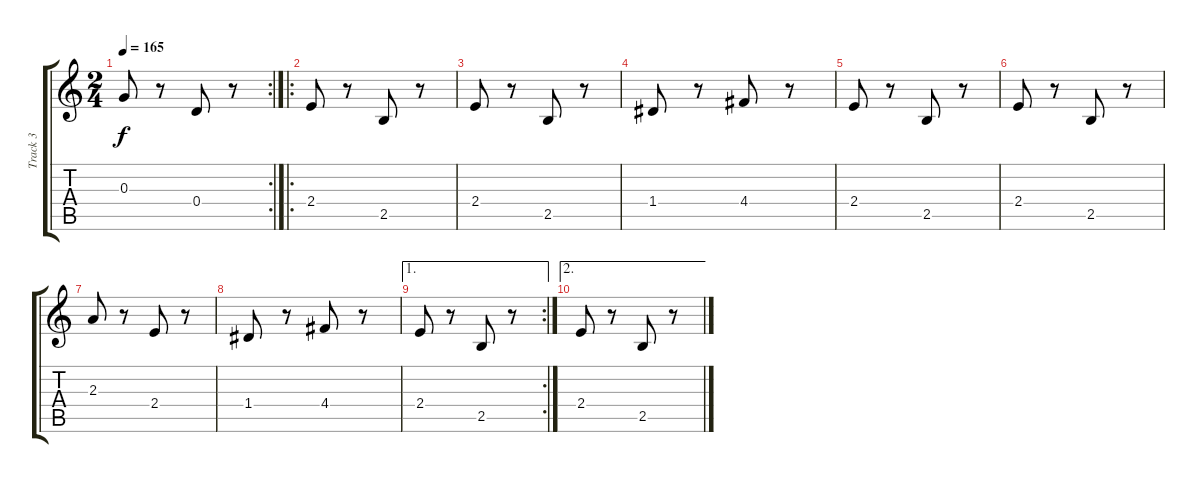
\track ("Track 3" "Track 3") {instrument electricbasspick}
\staff {score tabs}
\tuning (E4 B3 G3 D3 A2 E2) {hide}
\rc 2
\ts (2 4)
\tempo 165
\clef g2
\ks c
0.3.8{dy f} r.8 0.4.8 r.8 |
\ro
2.4.8 r.8 2.5.8 r.8 |
2.4.8 r.8 2.5.8 r.8 |
1.4.8 r.8 4.4.8 r.8 |
2.4.8 r.8 2.5.8 r.8 |
2.4.8 r.8 2.5.8 r.8 |
2.3.8 r.8 2.4.8 r.8 |
1.4.8 r.8 4.4.8 r.8 |
\ae 1
\rc 2
2.4.8 r.8 2.5.8 r.8 |
\ae 2
2.4.8 r.8 2.5.8 r.8
